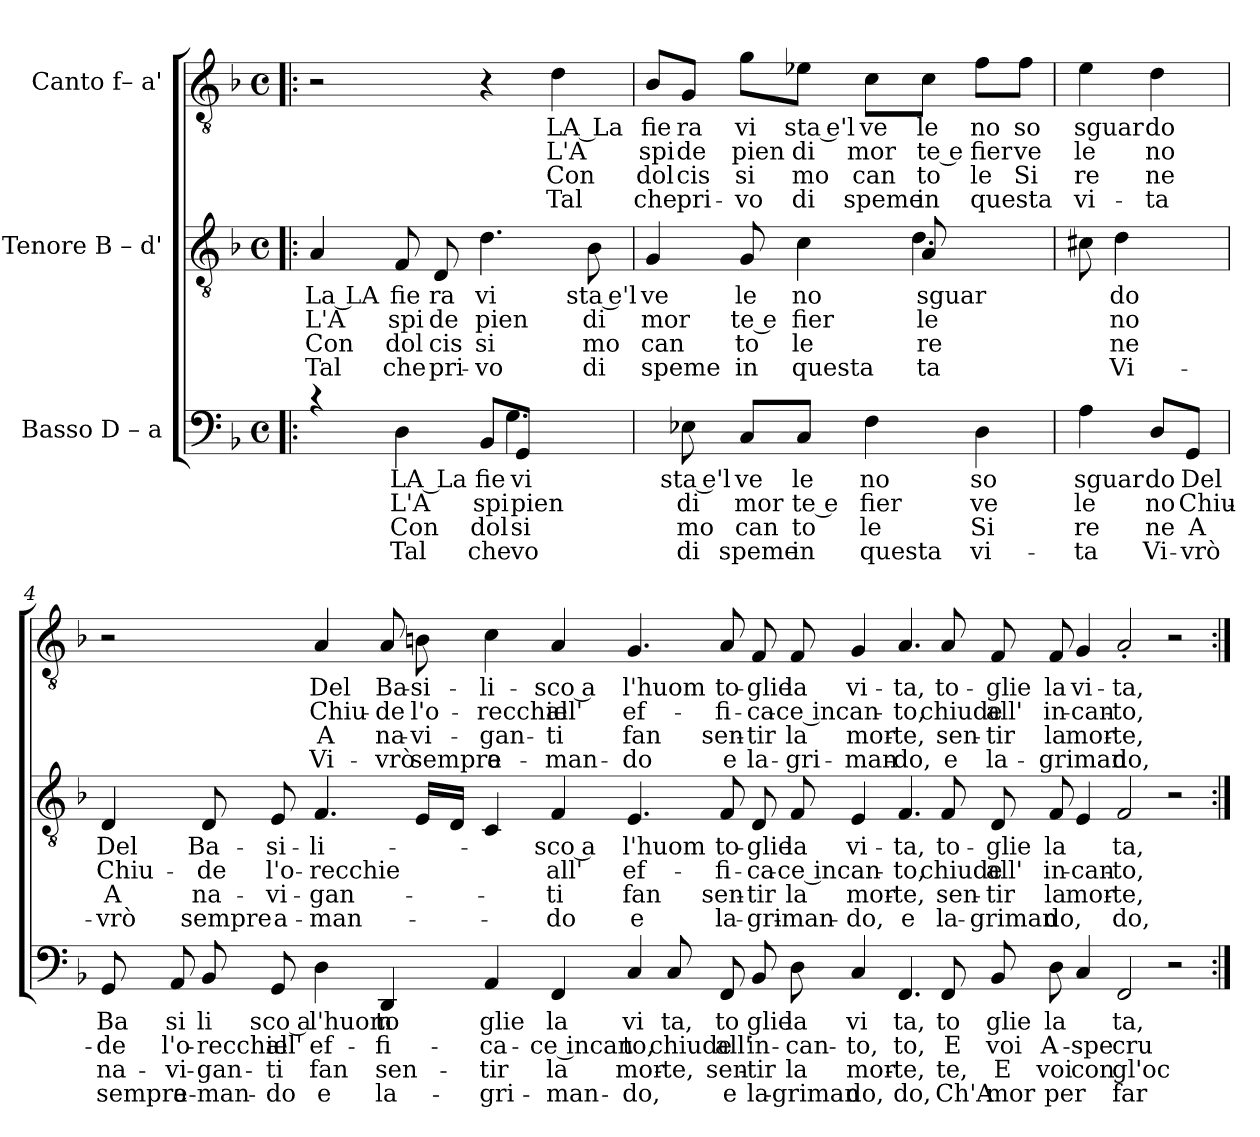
**kern	**text	**text	**text	**text	**kern	**text	**text	**text	**text	**kern	**text	**text	**text	**text
*part3	*part3	*part3	*part3	*part3	*part2	*part2	*part2	*part2	*part2	*part1	*part1	*part1	*part1	*part1
*staff3	*staff3	*staff3	*staff3	*staff3	*staff2	*staff2	*staff2	*staff2	*staff2	*staff1	*staff1	*staff1	*staff1	*staff1
*I"Basso D – a	*	*	*	*	*I"Tenore B – d'	*	*	*	*	*I"Canto f– a'	*	*	*	*
*clefF4	*	*	*	*	*clefGv2	*	*	*	*	*clefGv2	*	*	*	*
*k[b-]	*	*	*	*	*k[b-]	*	*	*	*	*k[b-]	*	*	*	*
*F:	*	*	*	*	*F:	*	*	*	*	*F:	*	*	*	*
*M4/4	*	*	*	*	*M4/4	*	*	*	*	*M4/4	*	*	*	*
*met(c)	*	*	*	*	*met(c)	*	*	*	*	*met(c)	*	*	*	*
=1!|:	=1!|:	=1!|:	=1!|:	=1!|:	=1!|:	=1!|:	=1!|:	=1!|:	=1!|:	=1!|:	=1!|:	=1!|:	=1!|:	=1!|:
*^	*	*	*	*	*	*	*	*	*	*	*	*	*	*
!	!	!	!	!	!	!	!LO:LY:b	!LO:LY:b	!LO:LY:b	!LO:LY:b	!	!	!	!	!
4rc	2ryy	.	.	.	.	4A/	La LA	L'A	Con	Tal	2r	.	.	.	.
!	!	!LO:LY:b:rj	!LO:LY:b:rj	!LO:LY:b:rj	!LO:LY:b:rj	!	!LO:LY:b	!LO:LY:b	!LO:LY:b	!LO:LY:b	!	!	!	!	!
4D\	.	LA La	L'A	Con	Tal	8F/	fie	spi	dol	che	.	.	.	.	.
!	!	!	!	!	!	!	!LO:LY:b	!LO:LY:b	!LO:LY:b	!LO:LY:b	!	!	!	!	!
.	.	.	.	.	.	8D/	ra	de	cis	pri-	.	.	.	.	.
!	!	!LO:LY:b	!LO:LY:b	!LO:LY:b	!LO:LY:b	!	!LO:LY:b	!LO:LY:b	!LO:LY:b	!LO:LY:b	!	!	!	!	!
8BB-/L	8ryy	fie	spi	dol	che	4.d\	vi	pien	si	-vo	4r	.	.	.	.
!	!	!LO:LY:b	!LO:LY:b	!LO:LY:b	!LO:LY:b	!	!	!	!	!	!	!	!	!	!
!	!	!LO:LY:b	!LO:LY:b	!LO:LY:b	!LO:LY:b	!	!	!	!	!	!	!	!	!	!
8GG/J	4.G\	vi	pien	si	-vo	.	.	.	.	.	.	.	.	.	.
!	!	!	!	!	!	!	!	!	!	!	!	!LO:LY:b:rj	!LO:LY:b:rj	!LO:LY:b:rj	!LO:LY:b:rj
4ryy	.	.	.	.	.	.	.	.	.	.	4d\	LA La	L'A	Con	Tal
!	!	!	!	!	!	!	!LO:LY:b:rj	!LO:LY:b:rj	!LO:LY:b:rj	!LO:LY:b:rj	!	!	!	!	!
.	.	.	.	.	.	8B-\	sta e'l	di	mo	di	.	.	.	.	.
*v	*v	*	*	*	*	*	*	*	*	*	*	*	*	*	*
=2	=2	=2	=2	=2	=2	=2	=2	=2	=2	=2	=2	=2	=2	=2
!	!	!	!	!	!	!LO:LY:b	!LO:LY:b	!LO:LY:b	!LO:LY:b	!	!LO:LY:b	!LO:LY:b	!LO:LY:b	!LO:LY:b
*	*	*	*	*	*^	*	*	*	*	*	*	*	*	*
8ryy	.	.	.	.	4G/	2ryy	ve	mor	can	speme	8B-/L	fie	spi	dol	che
!	!LO:LY:b:rj	!LO:LY:b:rj	!LO:LY:b:rj	!LO:LY:b:rj	!	!	!	!	!	!	!	!LO:LY:b	!LO:LY:b	!LO:LY:b	!LO:LY:b
8E-X\	sta e'l	di	mo	di	.	.	.	.	.	.	8G/J	ra	de	cis	pri-
!	!LO:LY:b	!LO:LY:b	!LO:LY:b	!LO:LY:b	!	!	!LO:LY:b	!LO:LY:b	!LO:LY:b	!LO:LY:b	!	!LO:LY:b	!LO:LY:b	!LO:LY:b	!LO:LY:b
8C/L	ve	mor	can	speme	8G/	.	le	te e	to	in	8g\L	vi	pien	si	-vo
!	!LO:LY:b	!LO:LY:b	!LO:LY:b	!LO:LY:b	!	!	!LO:LY:b	!LO:LY:b	!LO:LY:b	!LO:LY:b	!	!LO:LY:b:rj	!LO:LY:b:rj	!LO:LY:b:rj	!LO:LY:b:rj
8C/J	le	te e	to	in	4c\	.	no	fier	le	questa	8e-X\J	sta e'l	di	mo	di
!	!LO:LY:b	!LO:LY:b	!LO:LY:b	!LO:LY:b	!	!	!	!	!	!	!	!LO:LY:b	!LO:LY:b	!LO:LY:b	!LO:LY:b
4F\	no	fier	le	questa	.	8ryy	.	.	.	.	8c\L	ve	mor	can	speme
!	!	!	!	!	!	!	!LO:LY:b	!LO:LY:b	!LO:LY:b	!LO:LY:b	!	!	!	!	!
!	!	!	!	!	!	!	!LO:LY:b	!LO:LY:b	!LO:LY:b	!LO:LY:b	!	!LO:LY:b	!LO:LY:b	!LO:LY:b	!LO:LY:b
.	.	.	.	.	8A/	4.d\	sguar	le	re	-ta	8c\J	le	te e	to	in
!	!LO:LY:b	!LO:LY:b	!LO:LY:b	!LO:LY:b	!	!	!	!	!	!	!	!LO:LY:b	!LO:LY:b	!LO:LY:b	!LO:LY:b
4D\	so	ve	Si	vi-	4ryy	.	.	.	.	.	8f\L	no	fier	le	questa
!	!	!	!	!	!	!	!	!	!	!	!	!LO:LY:b	!LO:LY:b	!LO:LY:b	!
.	.	.	.	.	.	.	.	.	.	.	8f\J	so	ve	Si	.
*	*	*	*	*	*v	*v	*	*	*	*	*	*	*	*	*
=3	=3	=3	=3	=3	=3	=3	=3	=3	=3	=3	=3	=3	=3	=3
!	!LO:LY:b	!LO:LY:b	!LO:LY:b	!LO:LY:b	!	!	!	!	!	!	!LO:LY:b	!LO:LY:b	!LO:LY:b	!LO:LY:b
4A\	sguar	le	re	-ta	8c#\	.	.	.	.	4e\	sguar	le	re	vi-
!	!	!	!	!	!	!LO:LY:b	!LO:LY:b	!LO:LY:b	!LO:LY:b	!	!	!	!	!
.	.	.	.	.	4d\	do	no	ne	Vi-	.	.	.	.	.
!	!LO:LY:b	!LO:LY:b	!LO:LY:b	!LO:LY:b	!	!	!	!	!	!	!LO:LY:b	!LO:LY:b	!LO:LY:b	!LO:LY:b
8D/L	do	no	ne	Vi-	.	.	.	.	.	4d\	do	no	ne	-ta
!	!LO:LY:b	!LO:LY:b	!LO:LY:b	!LO:LY:b	!	!	!	!	!	!	!	!	!	!
8GG/J	Del	Chiu-	A	-vrò	8ryy	.	.	.	.	.	.	.	.	.
!!LO:LB:g=z
=4	=4	=4	=4	=4	=4	=4	=4	=4	=4	=4	=4	=4	=4	=4
!	!LO:LY:b	!LO:LY:b	!LO:LY:b	!LO:LY:b	!	!LO:LY:b	!LO:LY:b	!LO:LY:b	!LO:LY:b	!	!	!	!	!
8GG/	Ba	-de	na-	sempre	4D/	Del	Chiu-	A	-vrò	2r	.	.	.	.
!	!LO:LY:b	!LO:LY:b	!LO:LY:b	!LO:LY:b	!	!	!	!	!	!	!	!	!	!
8AA/	si	l'o-	-vi-	a-	.	.	.	.	.	.	.	.	.	.
!	!LO:LY:b	!LO:LY:b	!LO:LY:b	!LO:LY:b	!	!LO:LY:b	!LO:LY:b	!LO:LY:b	!LO:LY:b	!	!	!	!	!
8BB-/	li	-recchie	-gan-	-man-	8D/	Ba-	-de	na-	sempre	.	.	.	.	.
!	!LO:LY:b:rj	!LO:LY:b:rj	!LO:LY:b:rj	!LO:LY:b:rj	!	!LO:LY:b	!LO:LY:b	!LO:LY:b	!LO:LY:b	!	!	!	!	!
8GG/	sco a	all'	-ti	-do	8E/	-si-	l'o-	-vi-	a-	.	.	.	.	.
!	!LO:LY:b	!LO:LY:b	!LO:LY:b	!LO:LY:b	!	!LO:LY:b	!LO:LY:b	!LO:LY:b	!LO:LY:b	!	!LO:LY:b	!LO:LY:b	!LO:LY:b	!LO:LY:b
4D\	l'huom	ef-	fan	e	4.F/	-li-	-recchie	-gan-	-man-	4A/	Del	Chiu-	A	Vi-
!	!LO:LY:b	!LO:LY:b	!LO:LY:b	!LO:LY:b	!	!	!	!	!	!	!LO:LY:b	!LO:LY:b	!LO:LY:b	!LO:LY:b
4DD/	to	-fi-	sen-	la-	.	.	.	.	.	8A/	Ba-	-de	na-	-vrò
!	!	!	!	!	!	!	!	!	!	!	!LO:LY:b	!LO:LY:b	!LO:LY:b	!LO:LY:b
.	.	.	.	.	16E/LL	.	.	.	.	8Bn\	-si-	l'o-	-vi-	sempre
.	.	.	.	.	16D/JJ	.	.	.	.	.	.	.	.	.
!	!LO:LY:b	!LO:LY:b	!LO:LY:b	!LO:LY:b	!	!	!	!	!	!	!LO:LY:b	!LO:LY:b	!LO:LY:b	!LO:LY:b
4AA/	glie	-ca-	-tir	-gri-	4C/	.	.	.	.	4c\	-li-	-recchie	-gan-	a-
!	!LO:LY:b	!LO:LY:b	!LO:LY:b	!LO:LY:b	!	!LO:LY:b:rj	!LO:LY:b:rj	!LO:LY:b:rj	!LO:LY:b:rj	!	!LO:LY:b:rj	!LO:LY:b:rj	!LO:LY:b:rj	!LO:LY:b:rj
4FF/	la	-ce incan-	la	-man-	4F/	-sco a	all'	-ti	-do	4A/	-sco a	all'	-ti	-man-
!	!LO:LY:b	!LO:LY:b	!LO:LY:b	!LO:LY:b	!	!LO:LY:b	!LO:LY:b	!LO:LY:b	!LO:LY:b	!	!LO:LY:b	!LO:LY:b	!LO:LY:b	!LO:LY:b
4C/	vi	-to,	mor-	-do,	4.E/	l'huom	ef-	fan	e	4.G/	l'huom	ef-	fan	-do
!	!LO:LY:b	!LO:LY:b	!LO:LY:b	!	!	!	!	!	!	!	!	!	!	!
8C/	ta,	chiude	-te,	.	.	.	.	.	.	.	.	.	.	.
!	!LO:LY:b	!LO:LY:b	!LO:LY:b	!LO:LY:b	!	!LO:LY:b	!LO:LY:b	!LO:LY:b	!LO:LY:b	!	!LO:LY:b	!LO:LY:b	!LO:LY:b	!LO:LY:b
8FF/	to	all'	sen-	e	8F/	to-	-fi-	sen-	la-	8A/	to-	-fi-	sen-	e
!	!LO:LY:b	!LO:LY:b	!LO:LY:b	!LO:LY:b	!	!LO:LY:b	!LO:LY:b	!LO:LY:b	!LO:LY:b	!	!LO:LY:b	!LO:LY:b	!LO:LY:b	!LO:LY:b
8BB-/	glie	in-	-tir	la-	8D/	-glie	-ca-	-tir	-gri-	8F/	-glie	-ca-	-tir	la-
!	!LO:LY:b	!LO:LY:b	!LO:LY:b	!LO:LY:b	!	!LO:LY:b	!LO:LY:b	!LO:LY:b	!LO:LY:b	!	!LO:LY:b	!LO:LY:b	!LO:LY:b	!LO:LY:b
8D\	la	-can-	la	-griman-	8F/	la	-ce incan-	la	-man-	8F/	la	-ce incan-	la	-gri-
!	!LO:LY:b	!LO:LY:b	!LO:LY:b	!LO:LY:b	!	!LO:LY:b	!	!LO:LY:b	!LO:LY:b	!	!LO:LY:b	!	!LO:LY:b	!LO:LY:b
4C/	vi	-to,	mor-	-do,	4E/	vi-	.	mor-	-do,	4G/	vi-	.	mor-	-man-
!	!LO:LY:b	!LO:LY:b	!LO:LY:b	!LO:LY:b	!	!LO:LY:b	!LO:LY:b	!LO:LY:b	!LO:LY:b	!	!LO:LY:b	!LO:LY:b	!LO:LY:b	!LO:LY:b
4.FF/	ta,	to,	-te,	do,	4.F/	-ta,	-to,	-te,	e	4.A/	-ta,	-to,	-te,	-do,
!	!LO:LY:b	!LO:LY:b	!LO:LY:b	!LO:LY:b	!	!LO:LY:b	!LO:LY:b	!LO:LY:b	!LO:LY:b	!	!LO:LY:b	!LO:LY:b	!LO:LY:b	!LO:LY:b
8FF/	to	E	te,	Ch'A	8F/	to-	chiude	sen-	la-	8A/	to-	chiude	sen-	e
!	!LO:LY:b	!LO:LY:b	!LO:LY:b	!LO:LY:b	!	!LO:LY:b	!LO:LY:b	!LO:LY:b	!LO:LY:b	!	!LO:LY:b	!LO:LY:b	!LO:LY:b	!LO:LY:b
8BB-/	glie	voi	E	mor	8D/	-glie	all'	-tir	-griman-	8F/	-glie	all'	-tir	la-
!	!LO:LY:b	!LO:LY:b	!LO:LY:b	!LO:LY:b	!	!LO:LY:b	!LO:LY:b	!LO:LY:b	!LO:LY:b	!	!LO:LY:b	!LO:LY:b	!LO:LY:b	!LO:LY:b
8D\	la	A-	voi	per	8F/	la	in-	la	-do,	8F/	la	in-	la	-griman-
!	!	!LO:LY:b	!LO:LY:b	!	!	!	!LO:LY:b	!LO:LY:b	!	!	!LO:LY:b	!LO:LY:b	!LO:LY:b	!
4C/	.	-spe	con	.	4E/	.	-can-	mor-	.	4G/	vi-	-can-	mor-	.
!	!LO:LY:b	!LO:LY:b	!LO:LY:b	!LO:LY:b	!	!LO:LY:b	!LO:LY:b	!LO:LY:b	!LO:LY:b	!	!LO:LY:b	!LO:LY:b	!LO:LY:b	!LO:LY:b
2FF/	ta,	cru-	gl'oc	far	2F/	-ta,	-to,	-te,	do,	2A<'</	-ta,	-to,	-te,	-do,
2r	.	.	.	.	2r	.	.	.	.	2r	.	.	.	.
=:|!	=:|!	=:|!	=:|!	=:|!	=:|!	=:|!	=:|!	=:|!	=:|!	=:|!	=:|!	=:|!	=:|!	=:|!
*-	*-	*-	*-	*-	*-	*-	*-	*-	*-	*-	*-	*-	*-	*-
